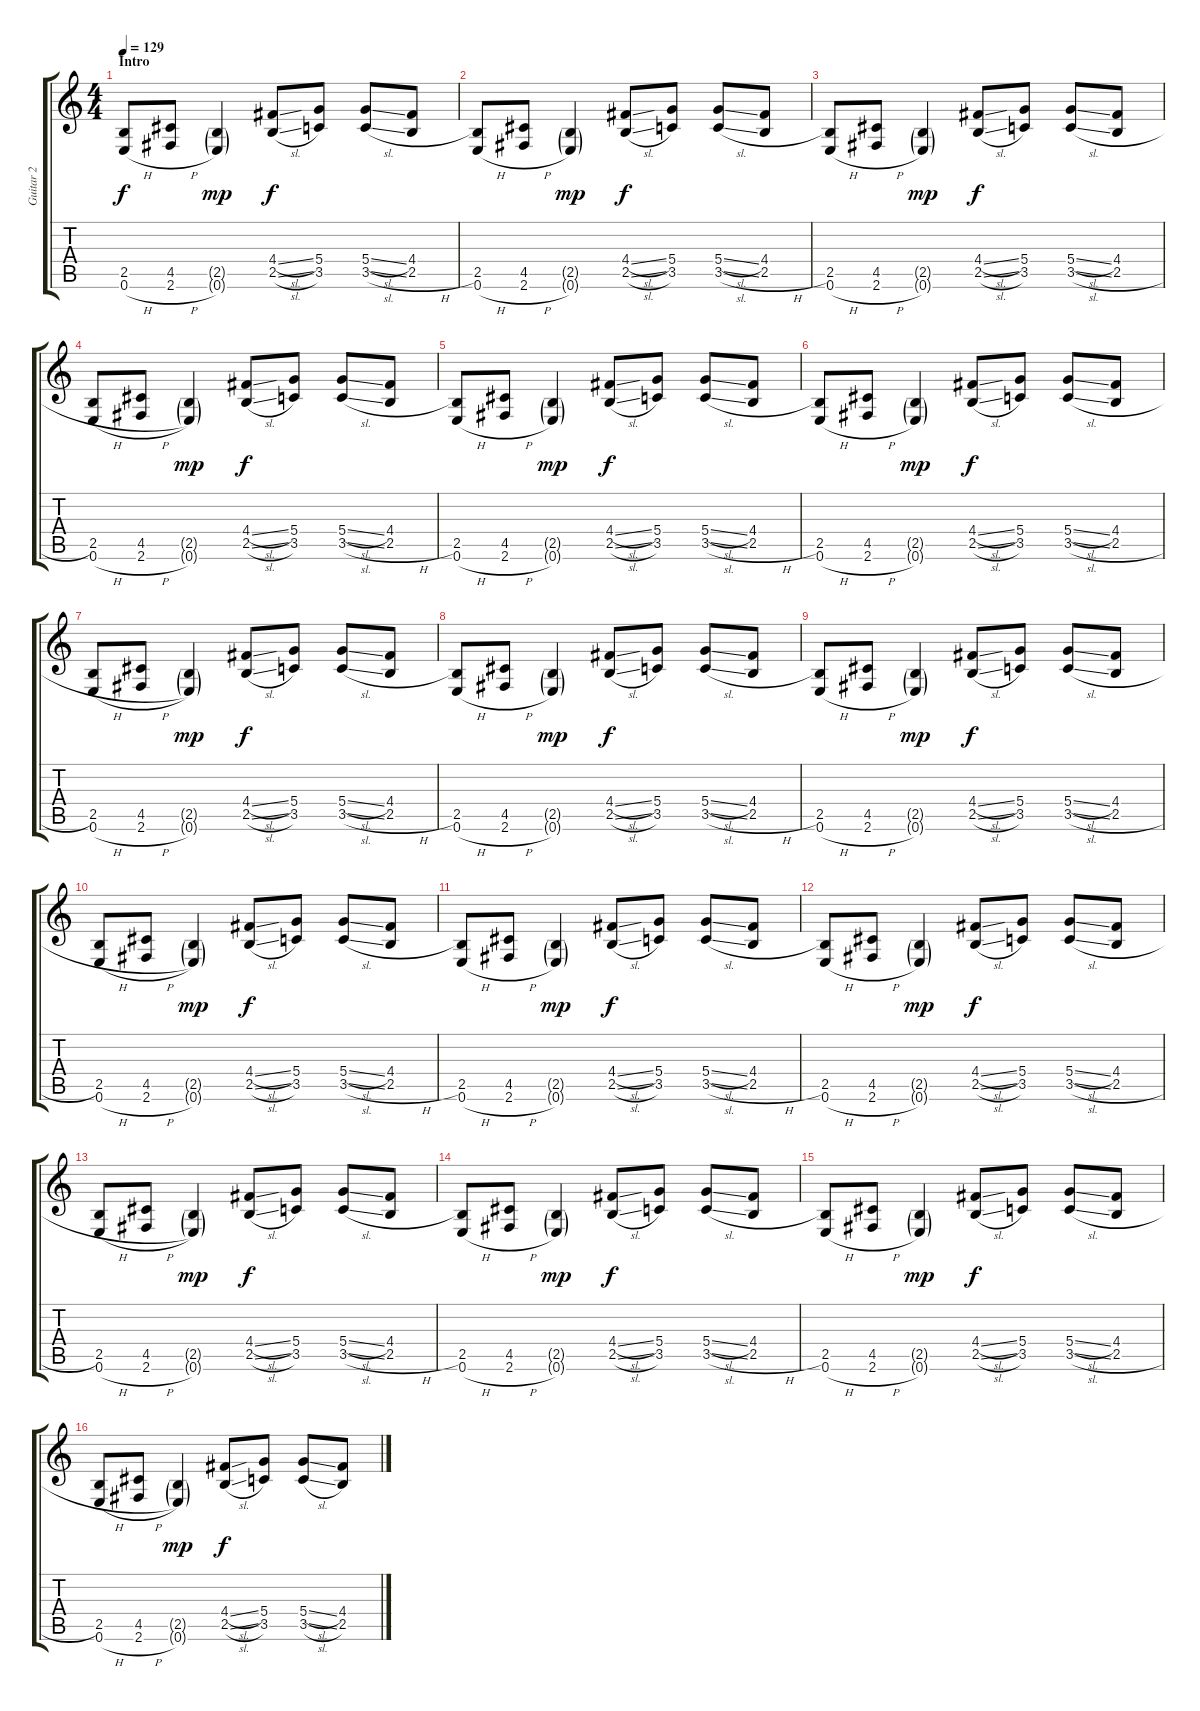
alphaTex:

\track ("Guitar 2" "Guitar 2") {instrument overdrivenguitar}
\staff {score tabs}
\tuning (E4 B3 G3 D3 A2 E2) {hide}
\ts (4 4)
\section ("" "Intro")
\tempo 129
\clef g2
\ks c
(2.5 0.6{h}).8{dy f instrument overdrivenguitar} (4.5 2.6{h}).8 (2.5{g} 0.6{g}).4{dy mp} (4.4{sl} 2.5{sl}).8{dy f} (5.4 3.5).8 (5.4{sl} 3.5{sl}).8 (4.4 2.5{h}).8 |
(2.5 0.6{h}).8 (4.5 2.6{h}).8 (2.5{g} 0.6{g}).4{dy mp} (4.4{sl} 2.5{sl}).8{dy f} (5.4 3.5).8 (5.4{sl} 3.5{sl}).8 (4.4 2.5{h}).8 |
(2.5 0.6{h}).8 (4.5 2.6{h}).8 (2.5{g} 0.6{g}).4{dy mp} (4.4{sl} 2.5{sl}).8{dy f} (5.4 3.5).8 (5.4{sl} 3.5{sl}).8 (4.4 2.5{h}).8 |
(2.5 0.6{h}).8 (4.5 2.6{h}).8 (2.5{g} 0.6{g}).4{dy mp} (4.4{sl} 2.5{sl}).8{dy f} (5.4 3.5).8 (5.4{sl} 3.5{sl}).8 (4.4 2.5{h}).8 |
(2.5 0.6{h}).8 (4.5 2.6{h}).8 (2.5{g} 0.6{g}).4{dy mp} (4.4{sl} 2.5{sl}).8{dy f} (5.4 3.5).8 (5.4{sl} 3.5{sl}).8 (4.4 2.5{h}).8 |
(2.5 0.6{h}).8 (4.5 2.6{h}).8 (2.5{g} 0.6{g}).4{dy mp} (4.4{sl} 2.5{sl}).8{dy f} (5.4 3.5).8 (5.4{sl} 3.5{sl}).8 (4.4 2.5{h}).8 |
(2.5 0.6{h}).8 (4.5 2.6{h}).8 (2.5{g} 0.6{g}).4{dy mp} (4.4{sl} 2.5{sl}).8{dy f} (5.4 3.5).8 (5.4{sl} 3.5{sl}).8 (4.4 2.5{h}).8 |
(2.5 0.6{h}).8 (4.5 2.6{h}).8 (2.5{g} 0.6{g}).4{dy mp} (4.4{sl} 2.5{sl}).8{dy f} (5.4 3.5).8 (5.4{sl} 3.5{sl}).8 (4.4 2.5{h}).8 |
(2.5 0.6{h}).8 (4.5 2.6{h}).8 (2.5{g} 0.6{g}).4{dy mp} (4.4{sl} 2.5{sl}).8{dy f} (5.4 3.5).8 (5.4{sl} 3.5{sl}).8 (4.4 2.5{h}).8 |
(2.5 0.6{h}).8 (4.5 2.6{h}).8 (2.5{g} 0.6{g}).4{dy mp} (4.4{sl} 2.5{sl}).8{dy f} (5.4 3.5).8 (5.4{sl} 3.5{sl}).8 (4.4 2.5{h}).8 |
(2.5 0.6{h}).8 (4.5 2.6{h}).8 (2.5{g} 0.6{g}).4{dy mp} (4.4{sl} 2.5{sl}).8{dy f} (5.4 3.5).8 (5.4{sl} 3.5{sl}).8 (4.4 2.5{h}).8 |
(2.5 0.6{h}).8 (4.5 2.6{h}).8 (2.5{g} 0.6{g}).4{dy mp} (4.4{sl} 2.5{sl}).8{dy f} (5.4 3.5).8 (5.4{sl} 3.5{sl}).8 (4.4 2.5{h}).8 |
(2.5 0.6{h}).8 (4.5 2.6{h}).8 (2.5{g} 0.6{g}).4{dy mp} (4.4{sl} 2.5{sl}).8{dy f} (5.4 3.5).8 (5.4{sl} 3.5{sl}).8 (4.4 2.5{h}).8 |
(2.5 0.6{h}).8 (4.5 2.6{h}).8 (2.5{g} 0.6{g}).4{dy mp} (4.4{sl} 2.5{sl}).8{dy f} (5.4 3.5).8 (5.4{sl} 3.5{sl}).8 (4.4 2.5{h}).8 |
(2.5 0.6{h}).8 (4.5 2.6{h}).8 (2.5{g} 0.6{g}).4{dy mp} (4.4{sl} 2.5{sl}).8{dy f} (5.4 3.5).8 (5.4{sl} 3.5{sl}).8 (4.4 2.5{h}).8 |
(2.5 0.6{h}).8 (4.5 2.6{h}).8 (2.5{g} 0.6{g}).4{dy mp} (4.4{sl} 2.5{sl}).8{dy f} (5.4 3.5).8 (5.4{sl} 3.5{sl}).8 (4.4 2.5).8
